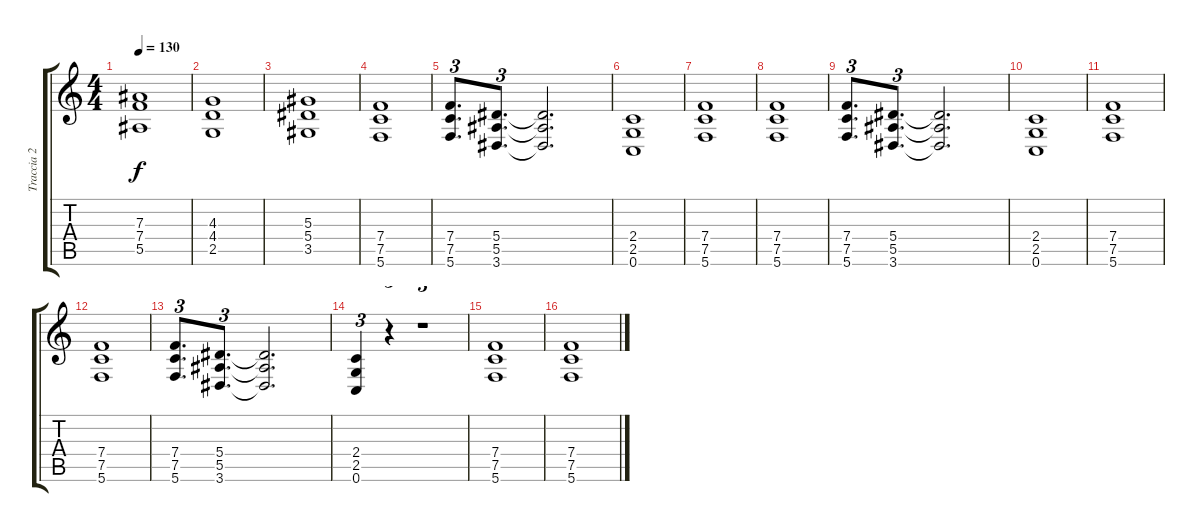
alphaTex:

\track ("Traccia 2" "Traccia 2") {instrument distortionguitar}
\staff {score tabs}
\tuning (C4 G3 Eb3 Bb2 F2 C2) {hide}
\ts (4 4)
\tempo 130
\clef g2
\ks c
(7.3 7.4 5.5).1{dy f} |
(4.3 4.4 2.5).1 |
(5.3 5.4 3.5).1 |
(7.4 7.5 5.6).1 |
(7.4 7.5 5.6).8{d tu (3 2)} (5.4 5.5 3.6).8{d tu (3 2)} (5.4{t} 5.5{t} 3.6{t}).2{d} |
(2.4 2.5 0.6).1 |
(7.4 7.5 5.6).1 |
(7.4 7.5 5.6).1 |
(7.4 7.5 5.6).8{d tu (3 2)} (5.4 5.5 3.6).8{d tu (3 2)} (5.4{t} 5.5{t} 3.6{t}).2{d} |
(2.4 2.5 0.6).1 |
(7.4 7.5 5.6).1 |
(7.4 7.5 5.6).1 |
(7.4 7.5 5.6).8{d tu (3 2)} (5.4 5.5 3.6).8{d tu (3 2)} (5.4{t} 5.5{t} 3.6{t}).2{d} |
(2.4 2.5 0.6).4{tu (3 2)} r.4{tu (3 2)} r.1{tu (3 2)} |
(7.4 7.5 5.6).1 |
(7.4 7.5 5.6).1
